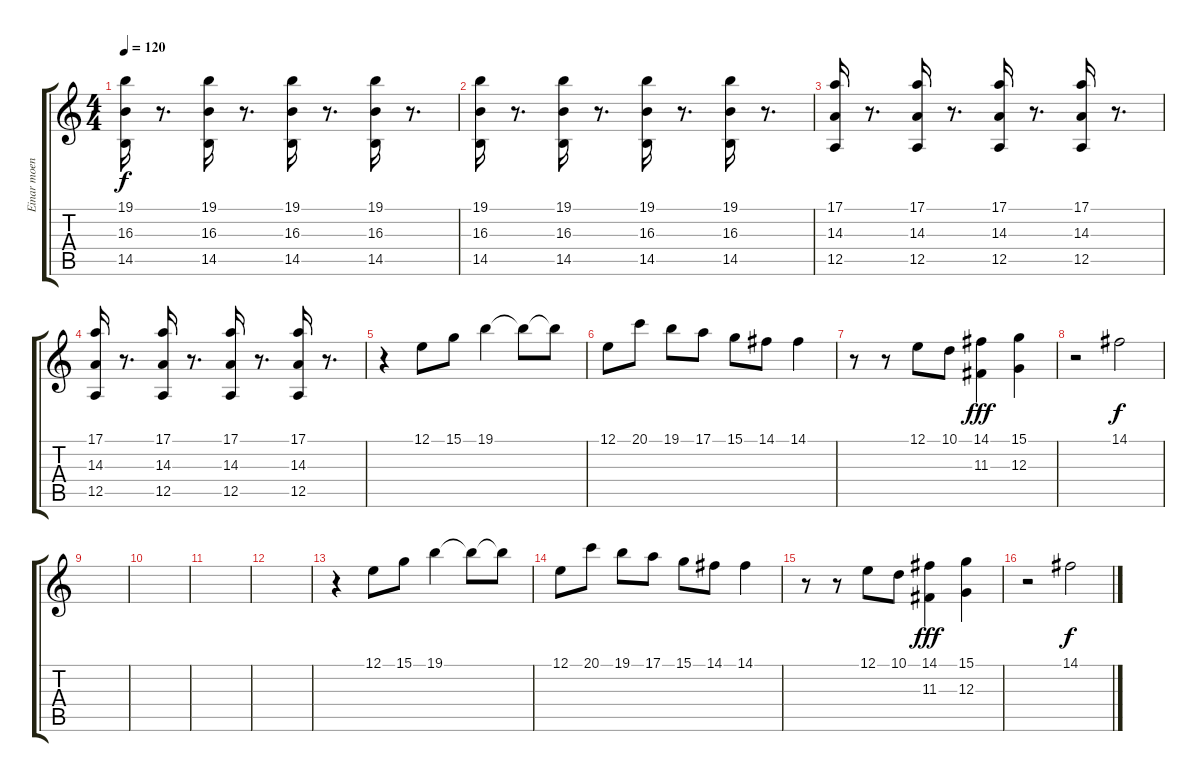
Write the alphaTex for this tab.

\track ("Einar moen" "Einar moen") {instrument acousticgrandpiano}
\staff {score tabs}
\tuning (E4 B3 G3 D3 A2 E2) {hide}
\ts (4 4)
\tempo 120
\clef g2
\ks c
(19.1 16.3 14.5).16{dy f instrument stringensemble1} r.8{d} (19.1 16.3 14.5).16{instrument stringensemble1} r.8{d} (19.1 16.3 14.5).16{instrument stringensemble1} r.8{d} (19.1 16.3 14.5).16{instrument stringensemble1} r.8{d} |
(19.1 16.3 14.5).16{instrument stringensemble1} r.8{d} (19.1 16.3 14.5).16{instrument stringensemble1} r.8{d} (19.1 16.3 14.5).16{instrument stringensemble1} r.8{d} (19.1 16.3 14.5).16{instrument stringensemble1} r.8{d} |
(17.1 14.3 12.5).16 r.8{d} (17.1 14.3 12.5).16 r.8{d} (17.1 14.3 12.5).16 r.8{d} (17.1 14.3 12.5).16 r.8{d} |
(17.1 14.3 12.5).16 r.8{d} (17.1 14.3 12.5).16 r.8{d} (17.1 14.3 12.5).16 r.8{d} (17.1 14.3 12.5).16 r.8{d} |
r.4{instrument acousticgrandpiano} 12.1.8 15.1.8 19.1.4 19.1{t}.8 19.1{t}.8 |
12.1.8 20.1.8 19.1.8 17.1.8 15.1.8 14.1.8 14.1.4 |
r.8 r.8 12.1.8 10.1.8 (14.1 11.3).4{dy fff} (15.1 12.3).4 |
r.2 14.1.2{dy f} |
|
|
|
|
r.4 12.1.8 15.1.8 19.1.4 19.1{t}.8 19.1{t}.8 |
12.1.8 20.1.8 19.1.8 17.1.8 15.1.8 14.1.8 14.1.4 |
r.8 r.8 12.1.8 10.1.8 (14.1 11.3).4{dy fff} (15.1 12.3).4 |
r.2 14.1.2{dy f}
